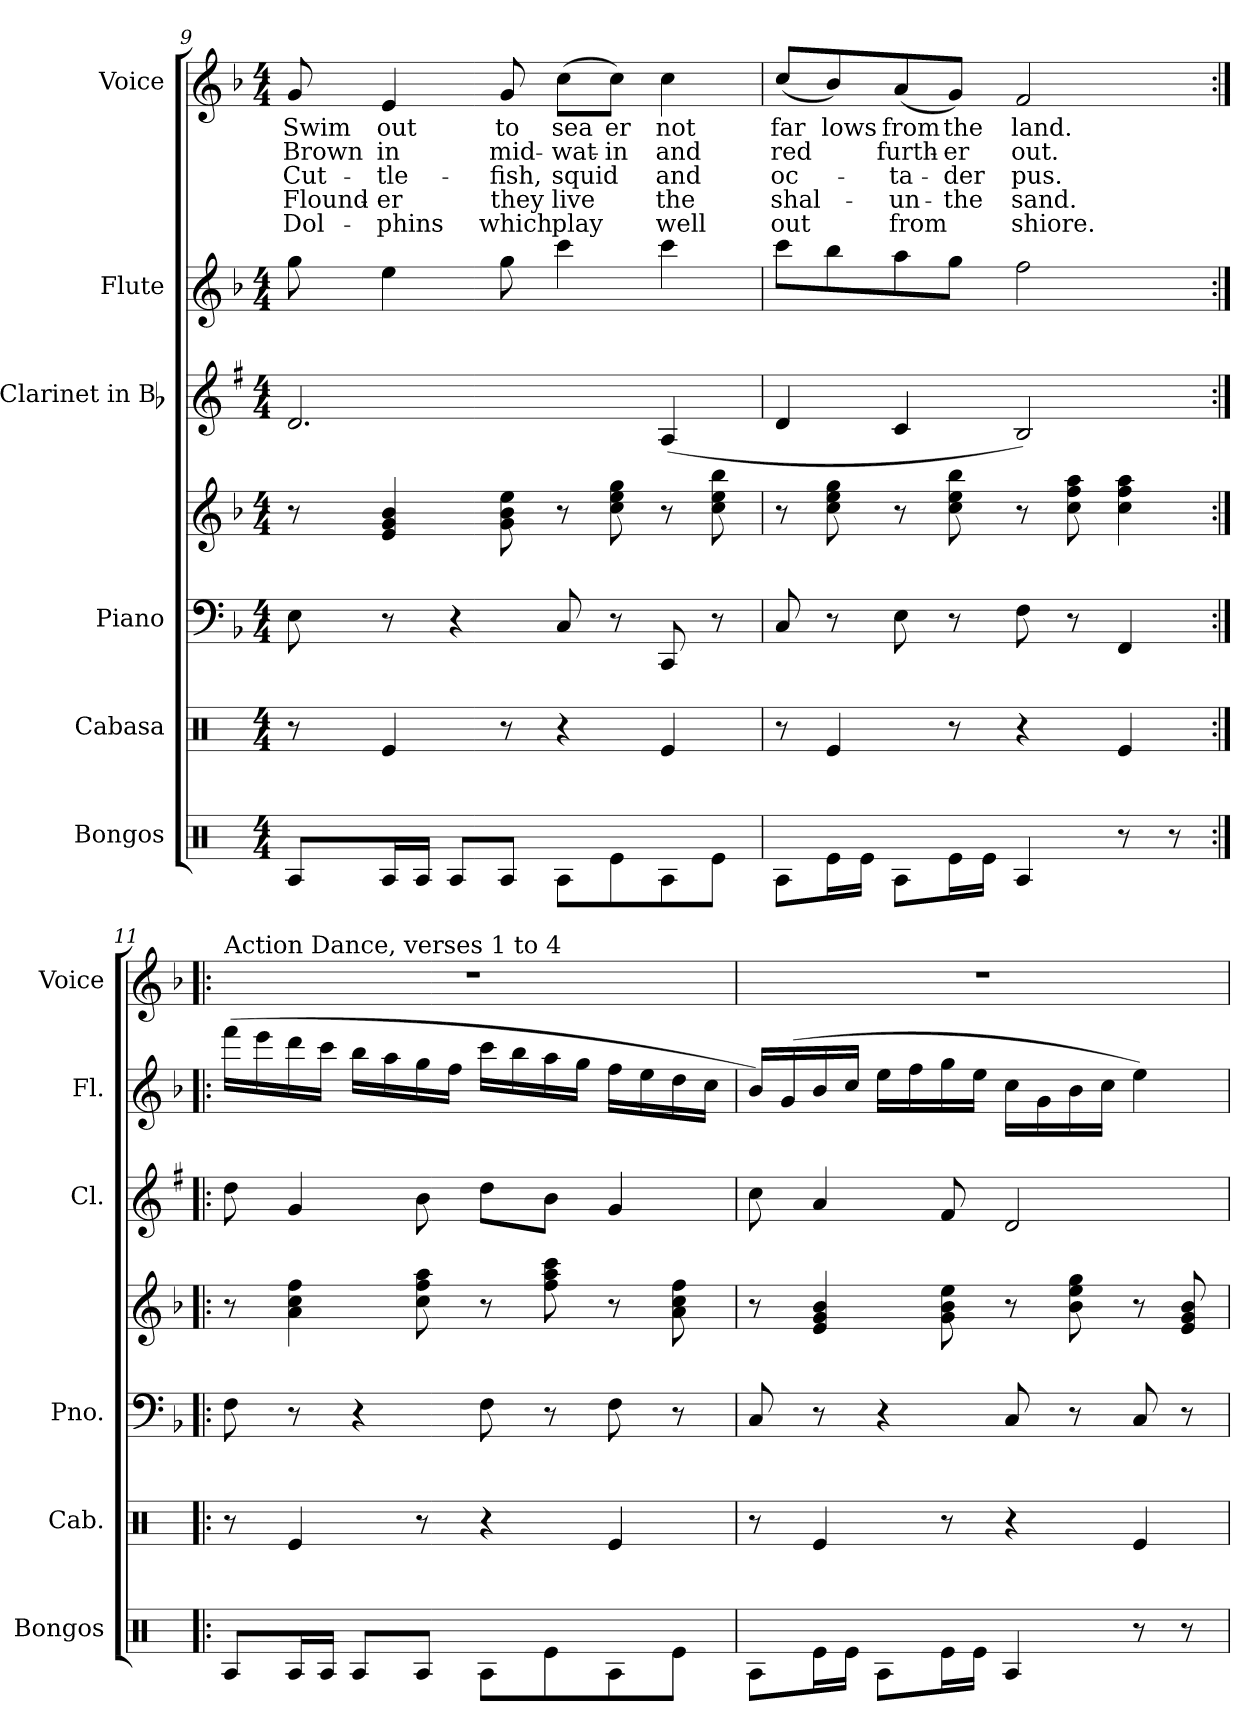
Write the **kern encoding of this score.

**kern	**kern	**kern	**kern	**kern	**kern	**kern	**text	**text	**text	**text	**text
*part6	*part5	*part4	*part4	*part3	*part2	*part1	*part1	*part1	*part1	*part1	*part1
*staff7	*staff6	*staff5	*staff4	*staff3	*staff2	*staff1	*staff1	*staff1	*staff1	*staff1	*staff1
*I"Bongos	*I"Cabasa	*I"Piano	*	*I"Clarinet in Bb	*I"Flute	*I"Voice	*	*	*	*	*
*I'Bongos	*I'Cab.	*I'Pno.	*	*I'Cl.	*I'Fl.	*I'Voice	*	*	*	*	*
!!LO:PB:g=z
*clefX	*clefX	*clefF4	*clefG2	*clefG2	*clefG2	*clefG2	*	*	*	*	*
*	*	*	*	*ITrd1c2	*	*	*	*	*	*	*
*k[]	*k[]	*k[b-]	*k[b-]	*k[b-]	*k[b-]	*k[b-]	*	*	*	*	*
*C:	*C:	*F:	*F:	*F:	*F:	*F:	*	*	*	*	*
*M4/4	*M4/4	*M4/4	*M4/4	*M4/4	*M4/4	*M4/4	*	*	*	*	*
=9	=9	=9	=9	=9	=9	=9	=9	=9	=9	=9	=9
!	!	!	!	!	!	!	!LO:LY:b:color=#000000	!LO:LY:b:color=#000000	!LO:LY:b:color=#000000	!LO:LY:b:color=#000000	!LO:LY:b:color=#000000
8RAi/L	8r	8Ei\	8r	2.ci/	8ggi\	8gi/	Swim	Brown	Cut-	Flound-	Dol-
!	!	!	!	!	!	!	!LO:LY:b:color=#000000	!LO:LY:b:color=#000000	!LO:LY:b:color=#000000	!LO:LY:b:color=#000000	!LO:LY:b:color=#000000
16RAi/L	4Rei/	8r	4ei/ 4gi 4b-i	.	4eei\	4ei/	out	in	-tle-	-er	-phins
16RAi/JJ	.	.	.	.	.	.	.	.	.	.	.
8RAi/L	.	4r	.	.	.	.	.	.	.	.	.
!	!	!	!	!	!	!	!LO:LY:b:color=#000000	!LO:LY:b:color=#000000	!LO:LY:b:color=#000000	!LO:LY:b:color=#000000	!LO:LY:b:color=#000000
8RAi/J	8r	.	8gi\ 8b-i 8eei	.	8ggi\	8gi/	to	mid-	-fish,	they	which
!	!	!	!	!	!	!	!LO:LY:b:color=#000000	!LO:LY:b:color=#000000	!LO:LY:b:color=#000000	!LO:LY:b:color=#000000	!LO:LY:b:color=#000000
8RAi\L	4r	8Ci/	8r	.	4ccci\	(8cci\L	sea	-wat-	squid	live	play
!	!	!	!	!	!	!	!LO:LY:b:color=#000000	!LO:LY:b:color=#000000	!	!	!
8Rei\	.	8r	8cci\ 8eei 8ggi	.	.	8cci\J)	-er	in	.	.	.
!	!	!	!	!	!	!	!LO:LY:b:color=#000000	!LO:LY:b:color=#000000	!LO:LY:b:color=#000000	!LO:LY:b:color=#000000	!LO:LY:b:color=#000000
8RAi\	4Rei/	8CCi/	8r	(4Gi/	4ccci\	4cci\	not	and	and	the	well
8Rei\J	.	8r	8cci\ 8eei 8bb-i	.	.	.	.	.	.	.	.
=10	=10	=10	=10	=10	=10	=10	=10	=10	=10	=10	=10
!	!	!	!	!	!	!	!LO:LY:b:color=#000000	!LO:LY:b:color=#000000	!LO:LY:b:color=#000000	!LO:LY:b:color=#000000	!LO:LY:b:color=#000000
8RAi\L	8r	8Ci/	8r	4ci/	8ccci\L	(8cci/L	far	red	oc-	shal-	out
!	!	!	!	!	!	!	!LO:LY:b:color=#000000	!	!	!	!
16Rei\L	4Rei/	8r	8cci\ 8eei 8ggi	.	8bb-i\	8b-i/)	-lows	.	.	.	.
16Rei\JJ	.	.	.	.	.	.	.	.	.	.	.
!	!	!	!	!	!	!	!LO:LY:b:color=#000000	!LO:LY:b:color=#000000	!LO:LY:b:color=#000000	!LO:LY:b:color=#000000	!LO:LY:b:color=#000000
8RAi\L	.	8Ei\	8r	4B-i/	8aai\	(8ai/	from	furth-	-ta-	un-	from
!	!	!	!	!	!	!	!LO:LY:b:color=#000000	!LO:LY:b:color=#000000	!LO:LY:b:color=#000000	!LO:LY:b:color=#000000	!
16Rei\L	8r	8r	8cci\ 8eei 8bb-i	.	8ggi\J	8gi/J)	the	-er	-der	the	.
16Rei\JJ	.	.	.	.	.	.	.	.	.	.	.
!	!	!	!	!	!	!	!LO:LY:b:color=#000000	!LO:LY:b:color=#000000	!LO:LY:b:color=#000000	!LO:LY:b:color=#000000	!LO:LY:b:color=#000000
4RAi/	4r	8Fi\	8r	2Ai/)	2ffi\	2fi/	land.	out.	-pus.	sand.	shiore.
.	.	8r	8cci\ 8ffi 8aai	.	.	.	.	.	.	.	.
8r	4Rei/	4FFi/	4cci\ 4ffi 4aai	.	.	.	.	.	.	.	.
8r	.	.	.	.	.	.	.	.	.	.	.
=11:|!|:	=11:|!|:	=11:|!|:	=11:|!|:	=11:|!|:	=11:|!|:	=11:|!|:	=11:|!|:	=11:|!|:	=11:|!|:	=11:|!|:	=11:|!|:
!	!	!	!	!	!	!LO:TX:a:t=Action Dance, verses 1 to 4	!	!	!	!	!
8RAi/L	8r	8Fi\	8r	8cci\	(16fffi\LL	1r	.	.	.	.	.
.	.	.	.	.	16eeei\	.	.	.	.	.	.
16RAi/L	4Rei/	8r	4ai\ 4cci 4ffi	4fi/	16dddi\	.	.	.	.	.	.
16RAi/JJ	.	.	.	.	16ccci\JJ	.	.	.	.	.	.
8RAi/L	.	4r	.	.	16bb-i\LL	.	.	.	.	.	.
.	.	.	.	.	16aai\	.	.	.	.	.	.
8RAi/J	8r	.	8cci\ 8ffi 8aai	8ai\	16ggi\	.	.	.	.	.	.
.	.	.	.	.	16ffi\JJ	.	.	.	.	.	.
8RAi\L	4r	8Fi\	8r	8cci\L	16ccci\LL	.	.	.	.	.	.
.	.	.	.	.	16bb-i\	.	.	.	.	.	.
8Rei\	.	8r	8ffi\ 8aai 8ccci	8ai\J	16aai\	.	.	.	.	.	.
.	.	.	.	.	16ggi\JJ	.	.	.	.	.	.
8RAi\	4Rei/	8Fi\	8r	4fi/	16ffi\LL	.	.	.	.	.	.
.	.	.	.	.	16eei\	.	.	.	.	.	.
8Rei\J	.	8r	8ai\ 8cci 8ffi	.	16ddi\	.	.	.	.	.	.
.	.	.	.	.	16cci\JJ	.	.	.	.	.	.
=12	=12	=12	=12	=12	=12	=12	=12	=12	=12	=12	=12
8RAi\L	8r	8Ci/	8r	8b-i\	16b-i/LL)	1r	.	.	.	.	.
.	.	.	.	.	(16gi/	.	.	.	.	.	.
16Rei\L	4Rei/	8r	4ei/ 4gi 4b-i	4gi/	16b-i/	.	.	.	.	.	.
16Rei\JJ	.	.	.	.	16cci/JJ	.	.	.	.	.	.
8RAi\L	.	4r	.	.	16eei\LL	.	.	.	.	.	.
.	.	.	.	.	16ffi\	.	.	.	.	.	.
16Rei\L	8r	.	8gi\ 8b-i 8eei	8ei/	16ggi\	.	.	.	.	.	.
16Rei\JJ	.	.	.	.	16eei\JJ	.	.	.	.	.	.
4RAi/	4r	8Ci/	8r	2ci/	16cci\LL	.	.	.	.	.	.
.	.	.	.	.	16gi\	.	.	.	.	.	.
.	.	8r	8b-i\ 8eei 8ggi	.	16b-i\	.	.	.	.	.	.
.	.	.	.	.	16cci\JJ	.	.	.	.	.	.
8r	4Rei/	8Ci/	8r	.	4eei\)	.	.	.	.	.	.
8r	.	8r	8ei/ 8gi 8b-i	.	.	.	.	.	.	.	.
=	=	=	=	=	=	=	=	=	=	=	=
*-	*-	*-	*-	*-	*-	*-	*-	*-	*-	*-	*-
